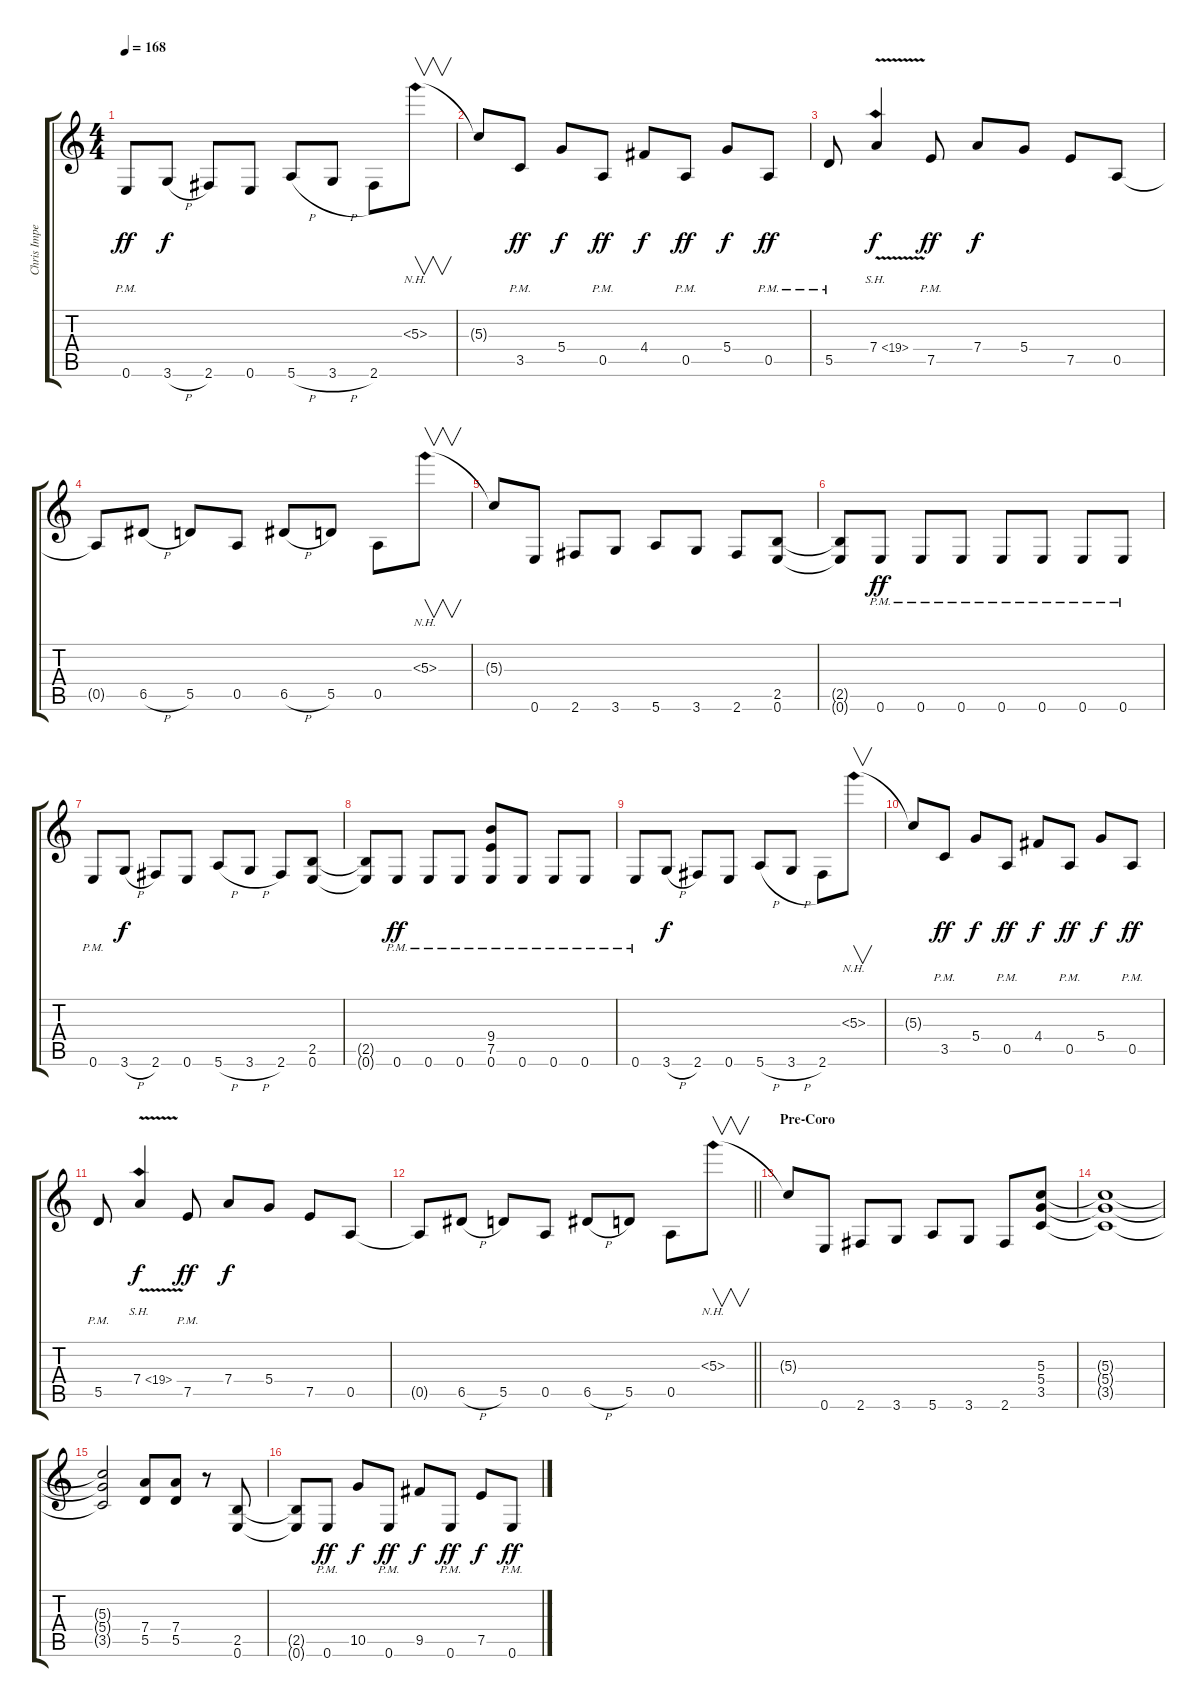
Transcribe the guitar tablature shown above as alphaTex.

\track ("Chris Impellitteri" "Chris Impe") {instrument distortionguitar}
\staff {score tabs}
\tuning (E4 B3 G3 D3 A2 E2) {hide}
\ts (4 4)
\tempo 168
\clef g2
\ks c
0.6{pm}.8{dy ff} 3.6{h}.8{dy f} 2.6.8 0.6.8 5.6{h}.8 3.6{h}.8 2.6.8 5.3{nh}.8{v} |
5.3{t}.8 3.5{pm}.8{dy ff} 5.4.8{dy f} 0.5{pm}.8{dy ff} 4.4.8{dy f} 0.5{pm}.8{dy ff} 5.4.8{dy f} 0.5{pm}.8{dy ff} |
5.5{pm}.8 7.4{sh 12 v}.4{dy f} 7.5{pm}.8{dy ff} 7.4.8{dy f} 5.4.8 7.5.8 0.5.8 |
0.5{t}.8 6.5{h}.8 5.5.8 0.5.8 6.5{h}.8 5.5.8 0.5.8 5.3{nh}.8{v} |
5.3{t}.8 0.6.8 2.6.8 3.6.8 5.6.8 3.6.8 2.6.8 (2.5 0.6).8 |
(2.5{t} 0.6{t}).8 0.6{pm}.8{dy ff} 0.6{pm}.8 0.6{pm}.8 0.6{pm}.8 0.6{pm}.8 0.6{pm}.8 0.6{pm}.8 |
0.6{pm}.8 3.6{h}.8{dy f} 2.6.8 0.6.8 5.6{h}.8 3.6{h}.8 2.6.8 (2.5 0.6).8 |
(2.5{t} 0.6{t}).8 0.6{pm}.8{dy ff} 0.6{pm}.8 0.6{pm}.8 (9.4{pm} 7.5{pm} 0.6{pm}).8 0.6{pm}.8 0.6{pm}.8 0.6{pm}.8 |
0.6{pm}.8 3.6{h}.8{dy f} 2.6.8 0.6.8 5.6{h}.8 3.6{h}.8 2.6.8 5.3{nh}.8{v} |
5.3{t}.8 3.5{pm}.8{dy ff} 5.4.8{dy f} 0.5{pm}.8{dy ff} 4.4.8{dy f} 0.5{pm}.8{dy ff} 5.4.8{dy f} 0.5{pm}.8{dy ff} |
5.5{pm}.8 7.4{sh 12 v}.4{dy f} 7.5{pm}.8{dy ff} 7.4.8{dy f} 5.4.8 7.5.8 0.5.8 |
\barLineRight lightlight
0.5{t}.8 6.5{h}.8 5.5.8 0.5.8 6.5{h}.8 5.5.8 0.5.8 5.3{nh}.8{v} |
\section ("" "Pre-Coro")
5.3{t}.8 0.6.8 2.6.8 3.6.8 5.6.8 3.6.8 2.6.8 (5.3 5.4 3.5).8 |
(5.3{t} 5.4{t} 3.5{t}).1 |
(5.3{t} 5.4{t} 3.5{t}).2 (7.4 5.5).8 (7.4 5.5).8 r.8 (2.5 0.6).8 |
(2.5{t} 0.6{t}).8 0.6{pm}.8{dy ff} 10.5.8{dy f} 0.6{pm}.8{dy ff} 9.5.8{dy f} 0.6{pm}.8{dy ff} 7.5.8{dy f} 0.6{pm}.8{dy ff}
